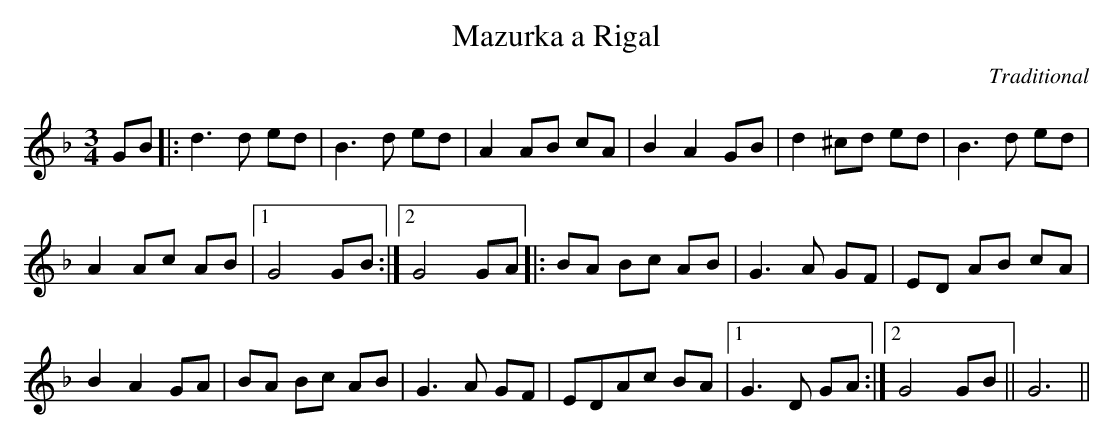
X:1
T:Mazurka a Rigal
M:3/4
L:1/8
C:Traditional
K:D min
GB |: d3d ed | B3d ed | A2 AB cA | B2A2GB | d2^cd ed | B3d ed |
A2Ac AB |1 G4GB :|2 G4GA |: BA Bc AB | G3A GF | ED AB cA |
B2A2GA | BA Bc AB | G3A GF | EDAc BA |1 G3D GA :|2 G4GB || G6 ||
